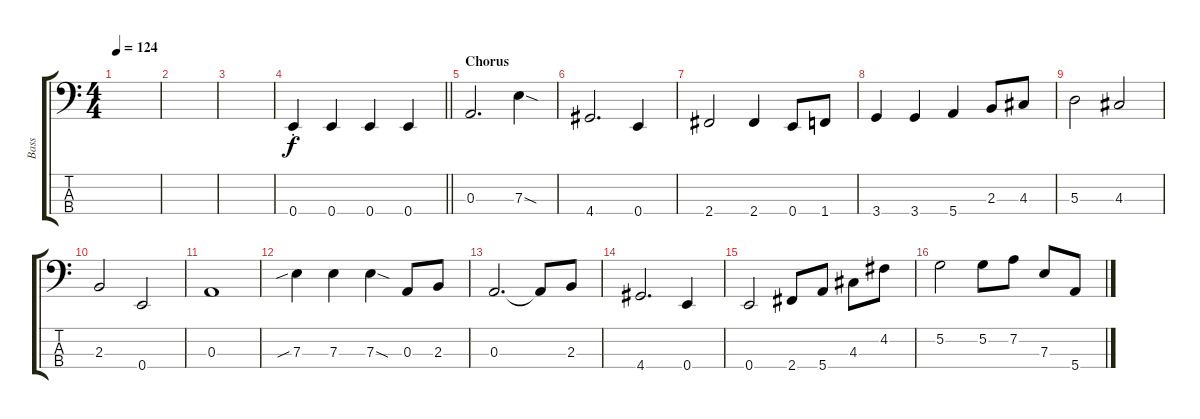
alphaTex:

\track ("Bass" "Bass") {instrument electricbassfinger}
\staff {score tabs}
\tuning (G2 D2 A1 E1) {hide}
\ts (4 4)
\tempo 124
\clef f4
\ks c
|
|
|
\barLineRight lightlight
0.4{st}.4 0.4.4 0.4.4 0.4.4 |
\section ("" "Chorus")
0.3.2{d} 7.3{sod}.4 |
4.4.2{d} 0.4.4 |
2.4.2 2.4.4 0.4.8 1.4.8 |
3.4.4 3.4.4 5.4.4 2.3.8 4.3.8 |
5.3.2 4.3.2 |
2.3.2 0.4.2 |
0.3.1 |
7.3{sib}.4 7.3.4 7.3{sod}.4 0.3.8 2.3.8 |
0.3.2{d} 0.3{t}.8 2.3.8 |
4.4.2{d} 0.4.4 |
0.4.2 2.4.8 5.4.8 4.3.8 4.2.8 |
5.2.2 5.2.8 7.2.8 7.3.8 5.4.8
